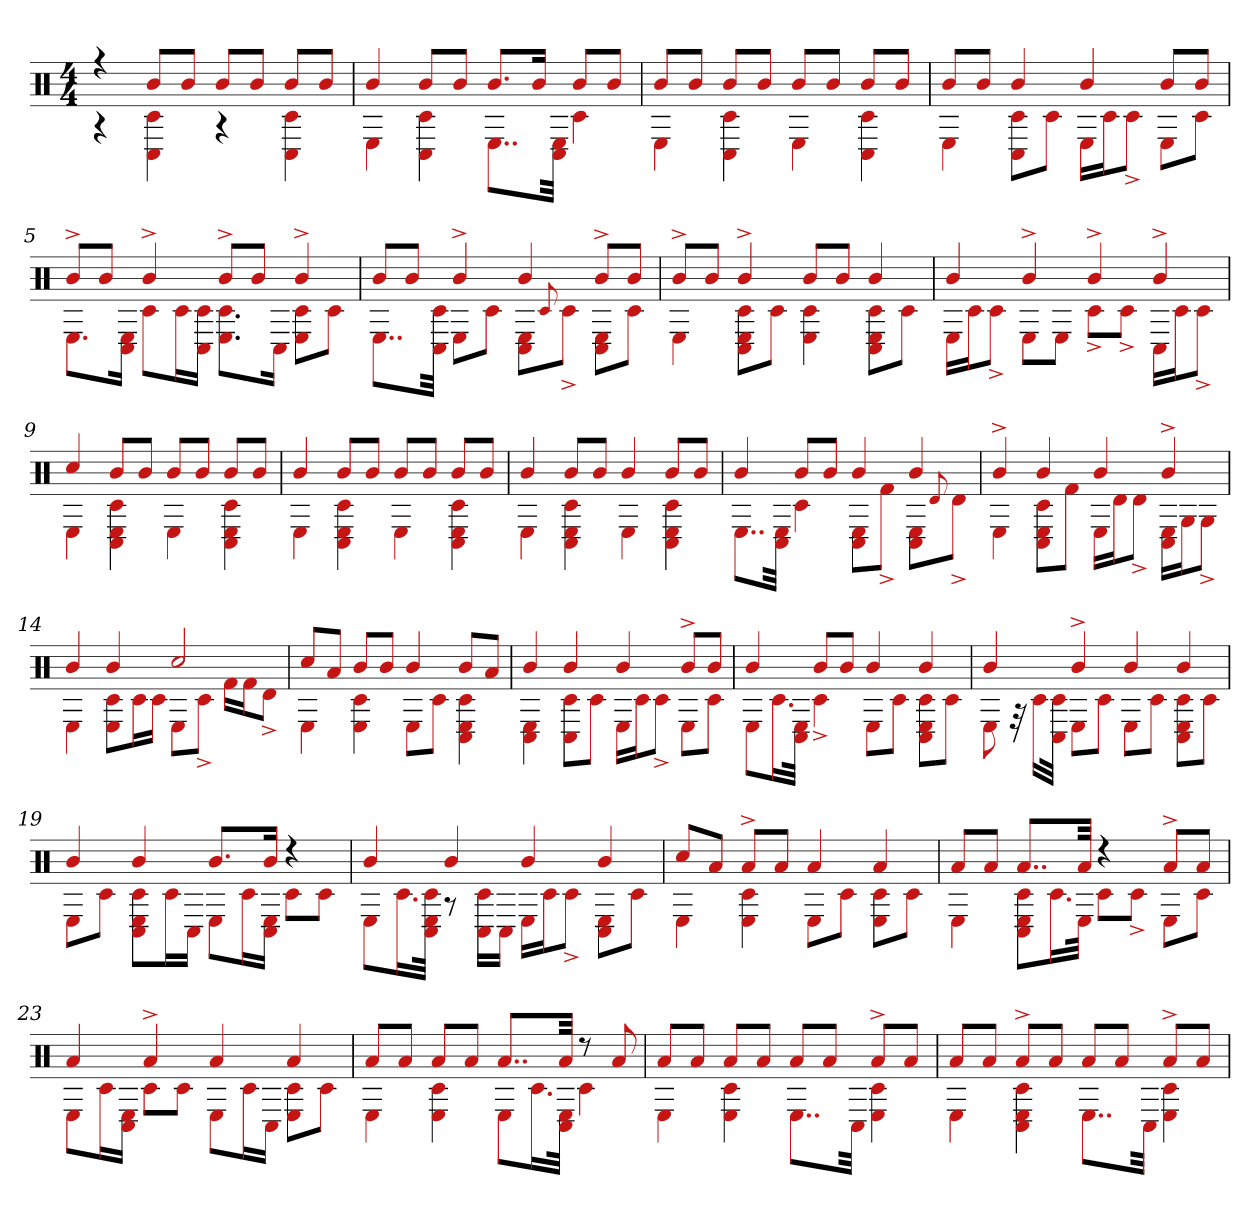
**kern
*part1
*staff1
*clefX
*k[]
*M4/4
=1
*^
4r	4r
8bL	4C# 4c#
8bJ	.
8bL	4r
8bJ	.
8bL	4c# 4C#
8bJ	.
=2	=2
4b	4E
8bL	4c# 4C#
8bJ	.
8.bL	8..EL
16bJk	.
.	32E 32C#Jkk
8bL	4c#
8bJ	.
=3	=3
8bL	4E
8bJ	.
8bL	4c# 4C#
8bJ	.
8bL	4E
8bJ	.
8bL	4c# 4C#
8bJ	.
=4	=4
8bL	4E
8bJ	.
4b	8C# 8c#L
.	8c#J
4b	16ELL
.	16c#J
.	8c#^J
8bL	8EL
8bJ	8c#J
=5	=5
8b^L	8.EL
8bJ	.
.	16C# 16EJk
4b^	8c#L
.	16c#L
.	16c# 16C#JJ
8b^L	8.c# 8.EL
8bJ	.
.	16C#Jk
4b^	8E 8c#L
.	8c#J
=6	=6
8bL	8..EL
8bJ	.
.	32c# 32C#Jkk
4b^	8EL
.	8c#J
4b	8C# 8EL
.	8qqc#
.	8c#^J
8b^L	8E 8C#L
8bJ	8c#J
=7	=7
8b^L	4E
8bJ	.
4b^	8C# 8E 8c#L
.	8c#J
8bL	4c# 4E
8bJ	.
4b	8c# 8E 8C#L
.	8c#J
=8	=8
4b	16ELL
.	16c#J
.	8c#^J
4b^	8EL
.	8EJ
4b^	8c#^L
.	8c#^J
4b^	16C#LL
.	16c#J
.	8c#^J
=9	=9
4cc#	4E
8bL	4C# 4E 4c#
8bJ	.
8bL	4E
8bJ	.
8bL	4C# 4E 4c#
8bJ	.
=10	=10
4b	4E
8bL	4E 4C# 4c#
8bJ	.
8bL	4E
8bJ	.
8bL	4C# 4c# 4E
8bJ	.
=11	=11
4b	4E
8bL	4C# 4E 4c#
8bJ	.
4b	4E
8bL	4C# 4E 4c#
8bJ	.
=12	=12
4b	8..EL
.	32C# 32EJkk
8bL	4c#
8bJ	.
4b	8C# 8EL
.	8f#^J
4b	8E 8C#L
.	8qqd
.	8d^J
=13	=13
4b^	4E
4b	8E 8C# 8c#L
.	8f#J
4b	16ELL
.	16dJ
.	8d^J
4b^	16E 16C#LL
.	16GJ
.	8G^J
=14	=14
4b	4E
4b	8E 8c#L
.	16c#L
.	16c#JJ
2cc#	8EL
.	8c#^J
.	16f#LL
.	16f#J
.	8d^J
=15	=15
8cc#L	4E
8aJ	.
8bL	4E 4c#
8bJ	.
4b	8EL
.	8c#J
8bL	4C# 4E 4c#
8aJ	.
=16	=16
4b	4E 4C#
4b	8C# 8c#L
.	8c#J
4b	16ELL
.	16c#J
.	8c#^J
8b^L	8EL
8bJ	8c#J
=17	=17
4b	8EL
.	16.c#L
.	32C# 32EJJk
8bL	4c#^
8bJ	.
4b	8EL
.	8c#J
4b	8C# 8E 8c#L
.	8c#J
=18	=18
4b	8E
.	32r
.	16c#LL
.	32c# 32C#JJk
4b^	8EL
.	8c#J
4b	8EL
.	8c#J
4b	8c# 8C# 8EL
.	8c#J
=19	=19
4b	8EL
.	8c#J
4b	8C# 8c# 8EL
.	16c#L
.	16C#JJ
8.bL	8EL
.	16c#L
16bJk	16C# 16EJJ
4r	8c#L
.	8c#J
=20	=20
4b	8EL
.	16.c#L
.	32C# 32c# 32EJJk
4b	8r
.	16C# 16c#LL
.	16C#JJ
4b	16ELL
.	16c#J
.	8c#^J
4b	8E 8C#L
.	8c#J
=21	=21
8cc#L	4E
8aJ	.
8a^L	4c# 4E
8aJ	.
4a	8EL
.	8c#J
4a	8E 8c#L
.	8c#J
=22	=22
8aL	4E
8aJ	.
8..aL	8C# 8E 8c#L
.	16.c#L
32aJkk	32EJJk
4r	8c#L
.	8c#^J
8a^L	8EL
8aJ	8c#J
=23	=23
4a	8EL
.	16c#L
.	16C# 16EJJ
4a^	8c#L
.	8c#J
4a	8EL
.	16c#L
.	16C#JJ
4a	8c# 8EL
.	8c#J
=24	=24
8aL	4E
8aJ	.
8aL	4E 4c#
8aJ	.
8..aL	8EL
.	16.c#L
32aJkk	32C# 32EJJk
8r	4c#
8a	.
=25	=25
8aL	4E
8aJ	.
8aL	4E 4c#
8aJ	.
8aL	8..EL
8aJ	.
.	32C#Jkk
8a^L	4c# 4E
8aJ	.
=26	=26
8aL	4E
8aJ	.
8a^L	4C# 4E 4c#
8aJ	.
8aL	8..EL
8aJ	.
.	32C#Jkk
8a^L	4E 4c#
8aJ	.
*v	*v
=
*-
